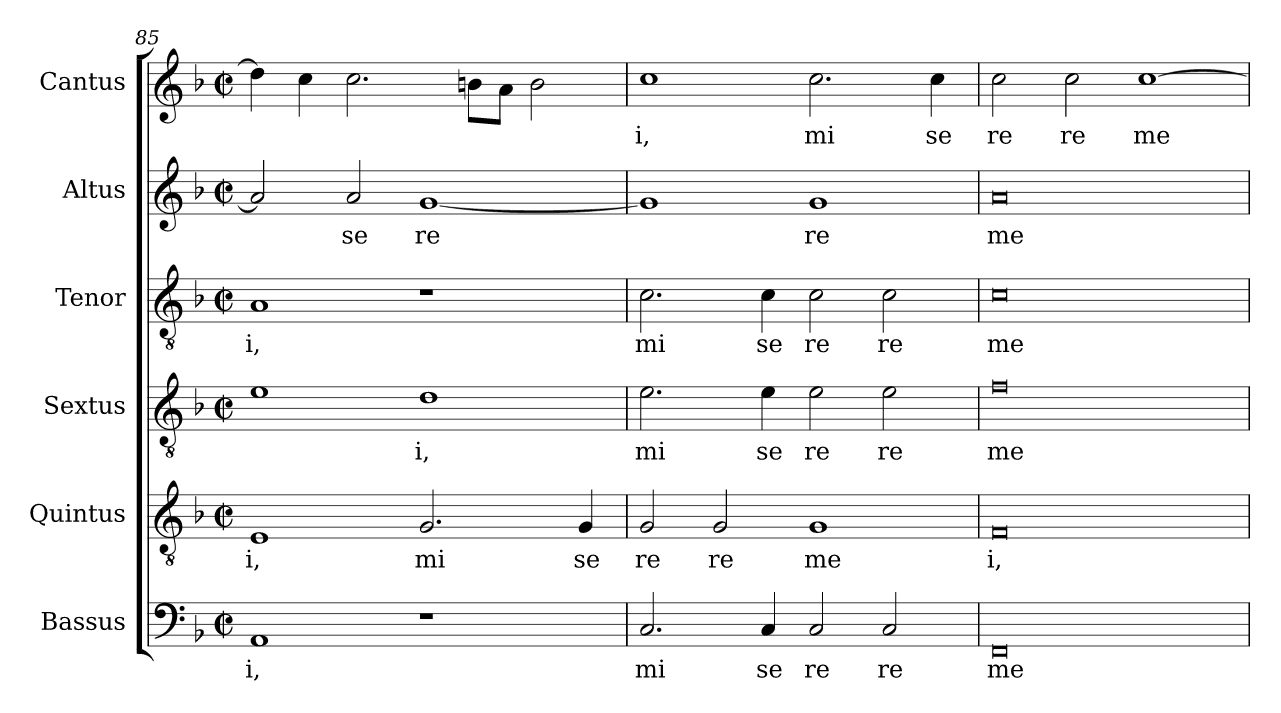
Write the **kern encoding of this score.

**kern	**text	**kern	**text	**kern	**text	**kern	**text	**kern	**text	**kern	**text
*part6	*part6	*part5	*part5	*part4	*part4	*part3	*part3	*part2	*part2	*part1	*part1
*staff6	*staff6	*staff5	*staff5	*staff4	*staff4	*staff3	*staff3	*staff2	*staff2	*staff1	*staff1
*I"Bassus	*	*I"Quintus	*	*I"Sextus	*	*I"Tenor	*	*I"Altus	*	*I"Cantus	*
*clefF4	*	*clefGv2	*	*clefGv2	*	*clefGv2	*	*clefG2	*	*clefG2	*
*k[b-]	*	*k[b-]	*	*k[b-]	*	*k[b-]	*	*k[b-]	*	*k[b-]	*
*F:	*	*F:	*	*F:	*	*F:	*	*F:	*	*F:	*
*M2/2	*	*M2/2	*	*M2/2	*	*M2/2	*	*M2/2	*	*M2/2	*
*met(c|)	*	*met(c|)	*	*met(c|)	*	*met(c|)	*	*met(c|)	*	*met(c|)	*
=85	=85	=85	=85	=85	=85	=85	=85	=85	=85	=85	=85
!	!LO:LY:b:cj	!	!LO:LY:b:cj	!	!LO:LY:b:cj	!	!LO:LY:b:cj	!	!LO:LY:b:cj	!	!LO:LY:b:cj
1AA	i,	1E	i,	1e	.	1A	i,	2a/]	.	4dd\]	.
!	!	!	!	!	!	!	!	!	!	!	!LO:LY:b:cj
.	.	.	.	.	.	.	.	.	.	4cc\	.
!	!	!	!	!	!	!	!	!	!LO:LY:b:cj	!	!LO:LY:b:cj
.	.	.	.	.	.	.	.	2a/	se	2.cc\	.
!	!	!	!LO:LY:b:cj	!	!LO:LY:b:cj	!	!	!	!LO:LY:b:cj	!	!
1r	.	2.G/	mi	1d	i,	1r	.	[<1g	re	.	.
!	!	!	!	!	!	!	!	!	!	!	!LO:LY:b:cj
.	.	.	.	.	.	.	.	.	.	8b\L	.
!	!	!	!	!	!	!	!	!	!	!	!LO:LY:b:cj
.	.	.	.	.	.	.	.	.	.	8a\J	.
!	!	!	!	!	!	!	!	!	!	!	!LO:LY:b:cj
.	.	.	.	.	.	.	.	.	.	2b\	.
!	!	!	!LO:LY:b:cj	!	!	!	!	!	!	!	!
.	.	4G/	se	.	.	.	.	.	.	.	.
=86	=86	=86	=86	=86	=86	=86	=86	=86	=86	=86	=86
!	!LO:LY:b:cj	!	!LO:LY:b:cj	!	!LO:LY:b:cj	!	!LO:LY:b:cj	!	!LO:LY:b:cj	!	!LO:LY:b:cj
2.C/	mi	2G/	re	2.e\	mi	2.c\	mi	1g]	.	1cc	i,
!	!	!	!LO:LY:b:cj	!	!	!	!	!	!	!	!
.	.	2G/	re	.	.	.	.	.	.	.	.
!	!LO:LY:b:cj	!	!	!	!LO:LY:b:cj	!	!LO:LY:b:cj	!	!	!	!
4C/	se	.	.	4e\	se	4c\	se	.	.	.	.
!	!LO:LY:b:cj	!	!LO:LY:b:cj	!	!LO:LY:b:cj	!	!LO:LY:b:cj	!	!LO:LY:b:cj	!	!LO:LY:b:cj
2C/	re	1G	me	2e\	re	2c\	re	1g	re	2.cc\	mi
!	!LO:LY:b:cj	!	!	!	!LO:LY:b:cj	!	!LO:LY:b:cj	!	!	!	!
2C/	re	.	.	2e\	re	2c\	re	.	.	.	.
!	!	!	!	!	!	!	!	!	!	!	!LO:LY:b:cj
.	.	.	.	.	.	.	.	.	.	4cc\	se
=87	=87	=87	=87	=87	=87	=87	=87	=87	=87	=87	=87
!	!LO:LY:b:cj	!	!LO:LY:b:cj	!	!LO:LY:b:cj	!	!LO:LY:b:cj	!	!LO:LY:b:cj	!	!LO:LY:b:cj
0FF	me	0F	i,	0f	me	0c	me	0a	me	2cc\	re
!	!	!	!	!	!	!	!	!	!	!	!LO:LY:b:cj
.	.	.	.	.	.	.	.	.	.	2cc\	re
!	!	!	!	!	!	!	!	!	!	!	!LO:LY:b:cj
.	.	.	.	.	.	.	.	.	.	[>1cc	me
=	=	=	=	=	=	=	=	=	=	=	=
*-	*-	*-	*-	*-	*-	*-	*-	*-	*-	*-	*-
